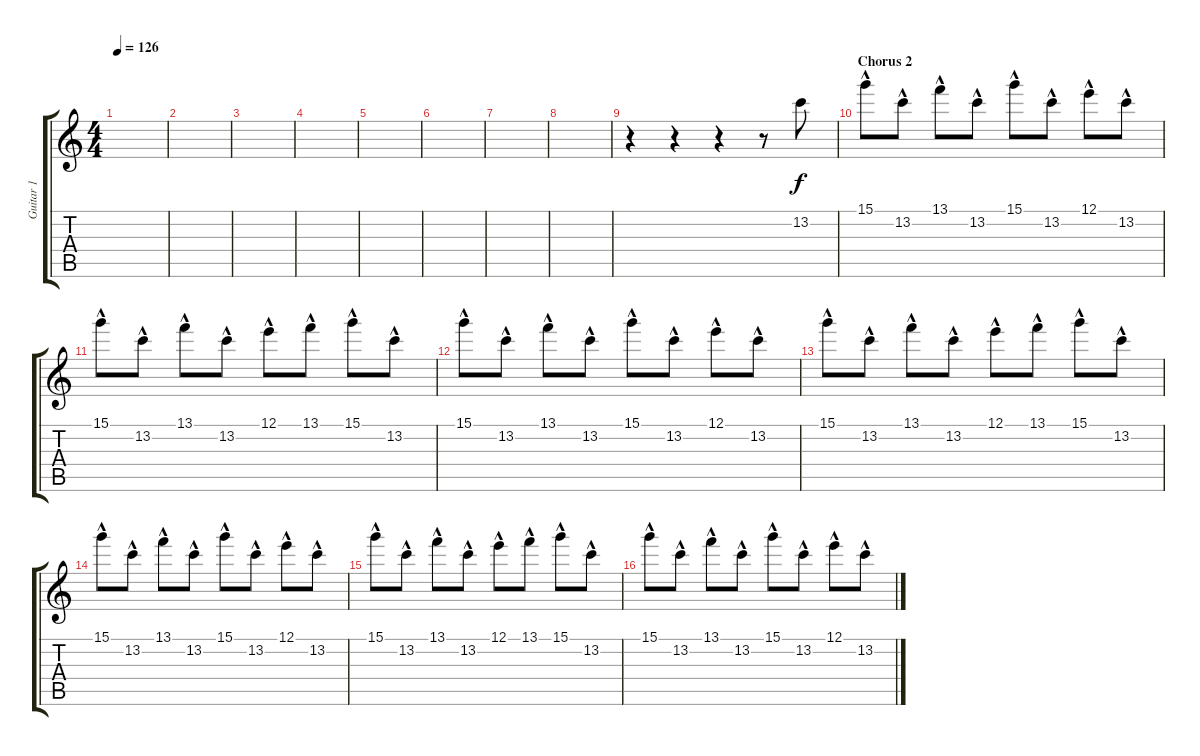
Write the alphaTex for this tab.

\track ("Guitar 1" "Guitar 1") {instrument electricguitarjazz}
\staff {score tabs}
\tuning (E4 B3 G3 D3 A2 E2) {hide}
\ts (4 4)
\tempo 126
\clef g2
\ks c
|
|
|
|
|
|
|
|
r.4 r.4 r.4 r.8 13.2.8 |
\section ("" "Chorus 2")
15.1{hac}.8 13.2{hac}.8 13.1{hac}.8 13.2{hac}.8 15.1{hac}.8 13.2{hac}.8 12.1{hac}.8 13.2{hac}.8 |
15.1{hac}.8 13.2{hac}.8 13.1{hac}.8 13.2{hac}.8 12.1{hac}.8 13.1{hac}.8 15.1{hac}.8 13.2{hac}.8 |
15.1{hac}.8 13.2{hac}.8 13.1{hac}.8 13.2{hac}.8 15.1{hac}.8 13.2{hac}.8 12.1{hac}.8 13.2{hac}.8 |
15.1{hac}.8 13.2{hac}.8 13.1{hac}.8 13.2{hac}.8 12.1{hac}.8 13.1{hac}.8 15.1{hac}.8 13.2{hac}.8 |
15.1{hac}.8 13.2{hac}.8 13.1{hac}.8 13.2{hac}.8 15.1{hac}.8 13.2{hac}.8 12.1{hac}.8 13.2{hac}.8 |
15.1{hac}.8 13.2{hac}.8 13.1{hac}.8 13.2{hac}.8 12.1{hac}.8 13.1{hac}.8 15.1{hac}.8 13.2{hac}.8 |
15.1{hac}.8 13.2{hac}.8 13.1{hac}.8 13.2{hac}.8 15.1{hac}.8 13.2{hac}.8 12.1{hac}.8 13.2{hac}.8
